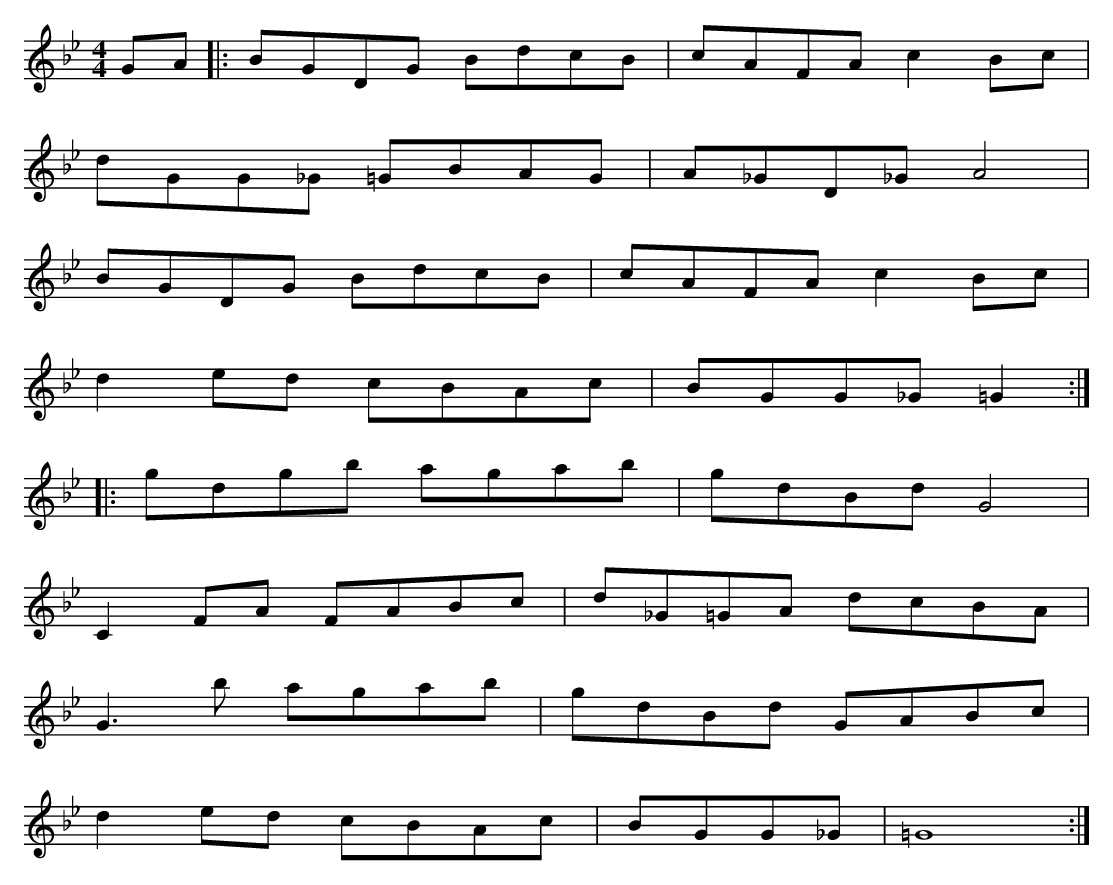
X:1
M:4/4
K:Gmin
GA|:BGDG BdcB|cAFA c2Bc|
dGG_G =GBAG|A_GD_G A4|
BGDG BdcB|cAFA c2Bc|
d2ed cBAc|BGG_G =G2:|
|:gdgb agab|gdBd G4|
C2FA FABc|d_G=GA dcBA|
G3b agab|gdBd GABc|
d2ed cBAc|BGG_G|=G8:|
